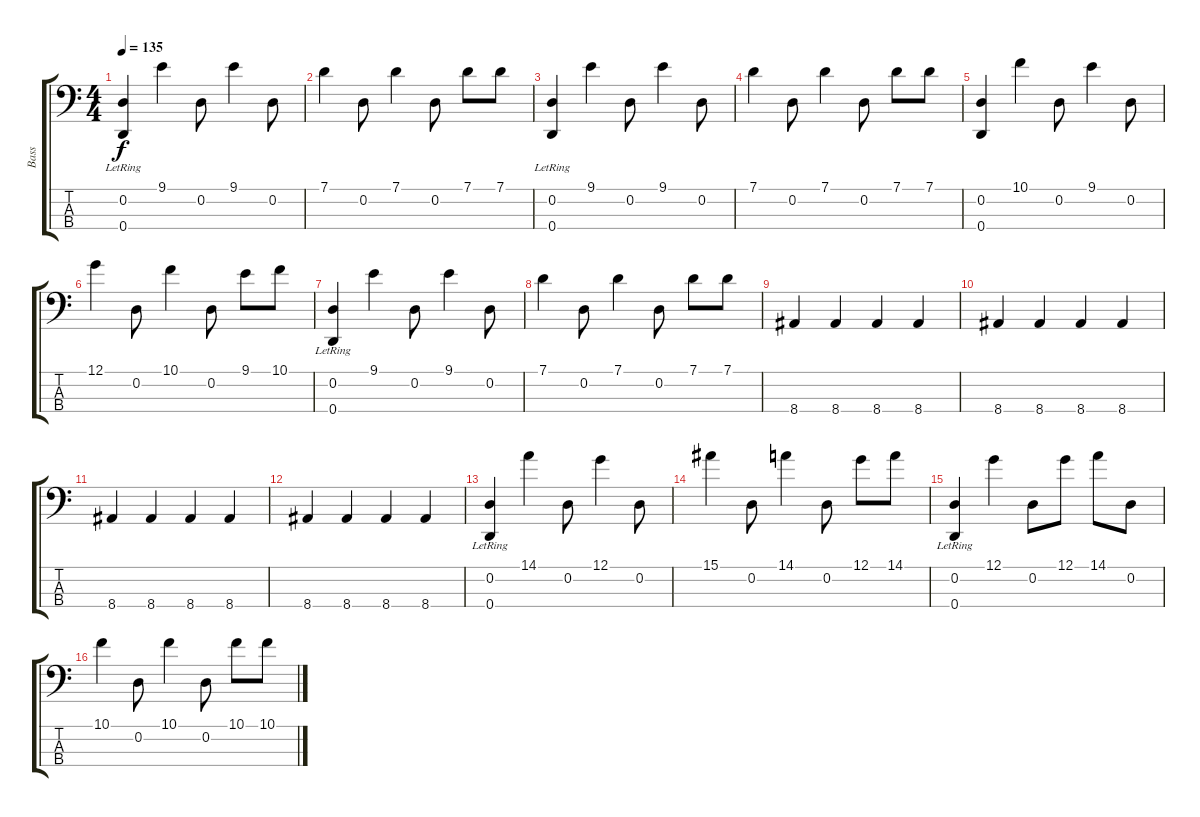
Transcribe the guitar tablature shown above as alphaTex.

\track ("Bass" "Bass") {instrument electricbassfinger}
\staff {score tabs}
\tuning (G2 D2 A1 D1) {hide}
\ts (4 4)
\tempo 135
\clef f4
\ks c
(0.2 0.4{lr}).4{dy f} 9.1.4 0.2.8 9.1.4 0.2.8 |
7.1.4 0.2.8 7.1.4 0.2.8 7.1.8 7.1.8 |
(0.2 0.4{lr}).4 9.1.4 0.2.8 9.1.4 0.2.8 |
7.1.4 0.2.8 7.1.4 0.2.8 7.1.8 7.1.8 |
(0.2 0.4).4 10.1.4 0.2.8 9.1.4 0.2.8 |
12.1.4 0.2.8 10.1.4 0.2.8 9.1.8 10.1.8 |
(0.2 0.4{lr}).4 9.1.4 0.2.8 9.1.4 0.2.8 |
7.1.4 0.2.8 7.1.4 0.2.8 7.1.8 7.1.8 |
8.4.4 8.4.4 8.4.4 8.4.4 |
8.4.4 8.4.4 8.4.4 8.4.4 |
8.4.4 8.4.4 8.4.4 8.4.4 |
8.4.4 8.4.4 8.4.4 8.4.4 |
(0.2 0.4{lr}).4 14.1.4 0.2.8 12.1.4 0.2.8 |
15.1.4 0.2.8 14.1.4 0.2.8 12.1.8 14.1.8 |
(0.2 0.4{lr}).4 12.1.4 0.2.8 12.1.8 14.1.8 0.2.8 |
10.1.4 0.2.8 10.1.4 0.2.8 10.1.8 10.1.8
